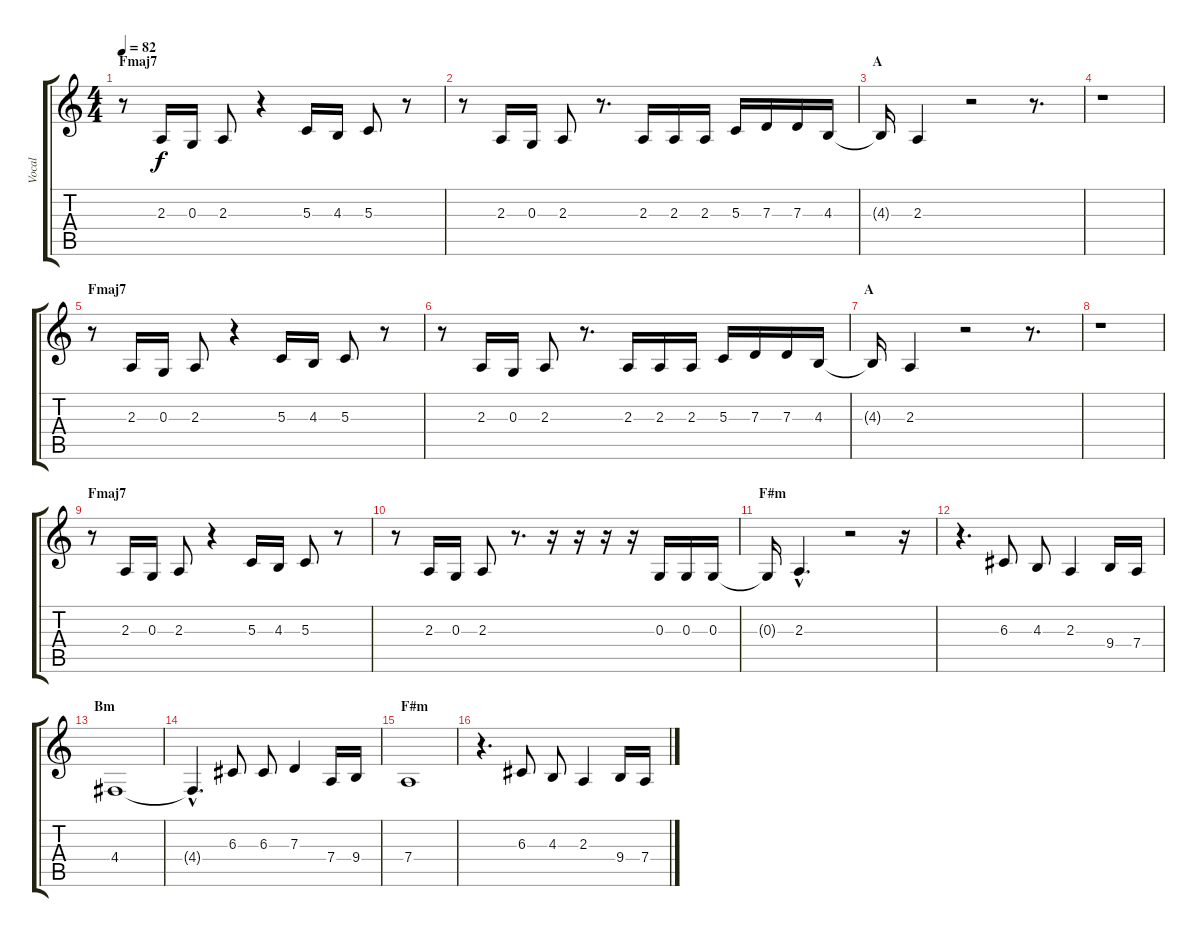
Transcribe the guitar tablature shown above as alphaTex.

\track ("Vocal" "Vocal") {instrument flute}
\staff {score tabs}
\tuning (E4 B3 G3 D3 A2 E2) {hide}
\ts (4 4)
\section ("" "Fmaj7")
\tempo 82
\clef g2
\ks c
r.8{dy f} 2.3.16 0.3.16 2.3.8 r.4 5.3.16 4.3.16 5.3.8 r.8 |
r.8 2.3.16 0.3.16 2.3.8 r.8{d} 2.3.16 2.3.16 2.3.16 5.3.16 7.3.16 7.3.16 4.3.16 |
\section ("" "A")
4.3{t}.16 2.3.4 r.2 r.8{d} |
r.1 |
\section ("" "Fmaj7")
r.8 2.3.16 0.3.16 2.3.8 r.4 5.3.16 4.3.16 5.3.8 r.8 |
r.8 2.3.16 0.3.16 2.3.8 r.8{d} 2.3.16 2.3.16 2.3.16 5.3.16 7.3.16 7.3.16 4.3.16 |
\section ("" "A")
4.3{t}.16 2.3.4 r.2 r.8{d} |
r.1 |
\section ("" "Fmaj7")
r.8 2.3.16 0.3.16 2.3.8 r.4 5.3.16 4.3.16 5.3.8 r.8 |
r.8 2.3.16 0.3.16 2.3.8 r.8{d} r.16 r.16 r.16 r.16 0.3.16 0.3.16 0.3.16 |
\section ("" "F#m")
0.3{t}.16 2.3{hac}.4{d} r.2 r.16 |
r.4{d} 6.3.8 4.3.8 2.3.4 9.4.16 7.4.16 |
\section ("" "Bm")
4.4.1 |
4.4{hac t}.4{d} 6.3.8 6.3.8 7.3.4 7.4.16 9.4.16 |
\section ("" "F#m")
7.4.1 |
r.4{d} 6.3.8 4.3.8 2.3.4 9.4.16 7.4.16
